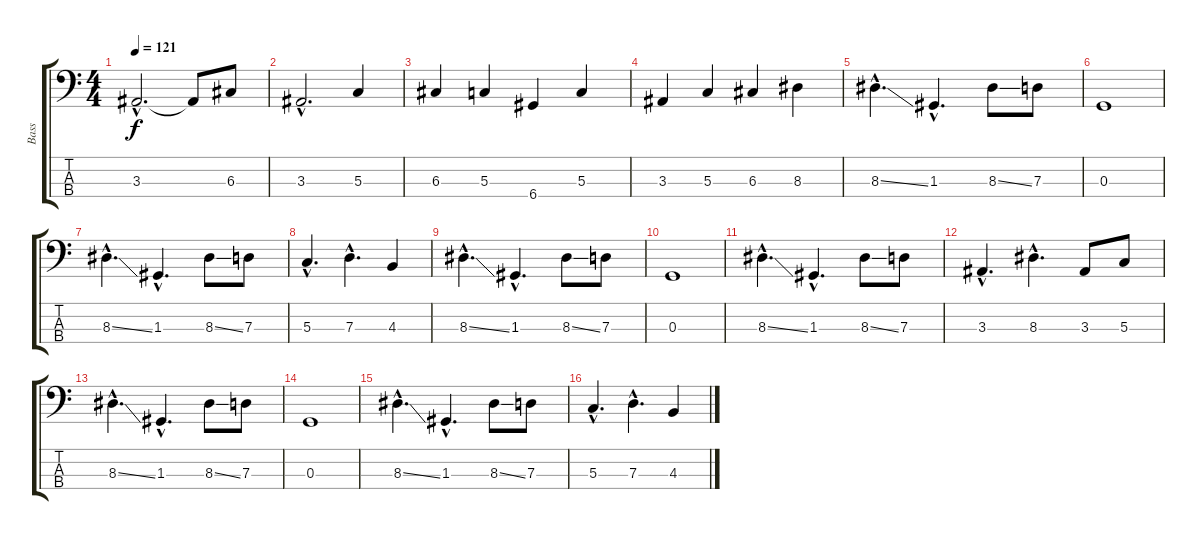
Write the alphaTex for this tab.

\track ("Bass" "Bass") {instrument electricbassfinger}
\staff {score tabs}
\tuning (F2 C2 G1 D1) {hide}
\ts (4 4)
\tempo 121
\clef f4
\ks c
3.3{hac}.2{d dy f} 3.3{t}.8 6.3.8 |
3.3{hac}.2{d} 5.3.4 |
6.3.4 5.3.4 6.4.4 5.3.4 |
3.3.4 5.3.4 6.3.4 8.3.4 |
8.3{ss hac}.4{d} 1.3{hac}.4{d} 8.3{ss}.8 7.3.8 |
0.3.1 |
8.3{ss hac}.4{d} 1.3{hac}.4{d} 8.3{ss}.8 7.3.8 |
5.3{hac}.4{d} 7.3{hac}.4{d} 4.3.4 |
8.3{ss hac}.4{d} 1.3{hac}.4{d} 8.3{ss}.8 7.3.8 |
0.3.1 |
8.3{ss hac}.4{d} 1.3{hac}.4{d} 8.3{ss}.8 7.3.8 |
3.3{hac}.4{d} 8.3{hac}.4{d} 3.3.8 5.3.8 |
8.3{ss hac}.4{d} 1.3{hac}.4{d} 8.3{ss}.8 7.3.8 |
0.3.1 |
8.3{ss hac}.4{d} 1.3{hac}.4{d} 8.3{ss}.8 7.3.8 |
5.3{hac}.4{d} 7.3{hac}.4{d} 4.3.4
